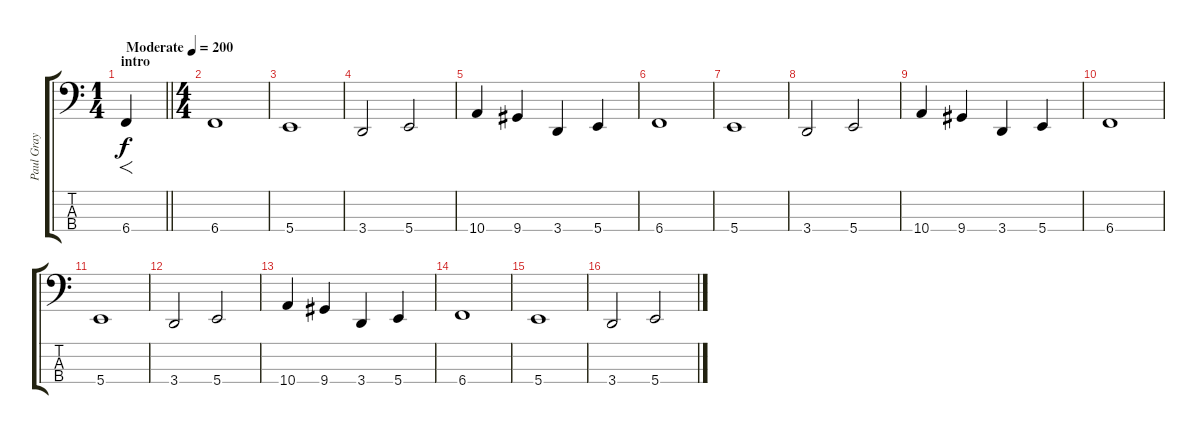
\track ("Paul Gray" "Paul Gray") {instrument electricbasspick}
\staff {score tabs}
\tuning (E2 B1 Gb1 B0) {hide}
\ts (1 4)
\section ("" "intro")
\tempo (200 "Moderate")
\clef f4
\barLineRight lightlight
\ks c
6.4.4{f dy f instrument electricbasspick} |
\ts (4 4)
\section ("" "")
6.4.1 |
5.4.1 |
3.4.2 5.4.2 |
10.4.4 9.4.4 3.4.4 5.4.4 |
6.4.1 |
5.4.1 |
3.4.2 5.4.2 |
10.4.4 9.4.4 3.4.4 5.4.4 |
6.4.1 |
5.4.1 |
3.4.2 5.4.2 |
10.4.4 9.4.4 3.4.4 5.4.4 |
6.4.1 |
5.4.1 |
3.4.2 5.4.2
